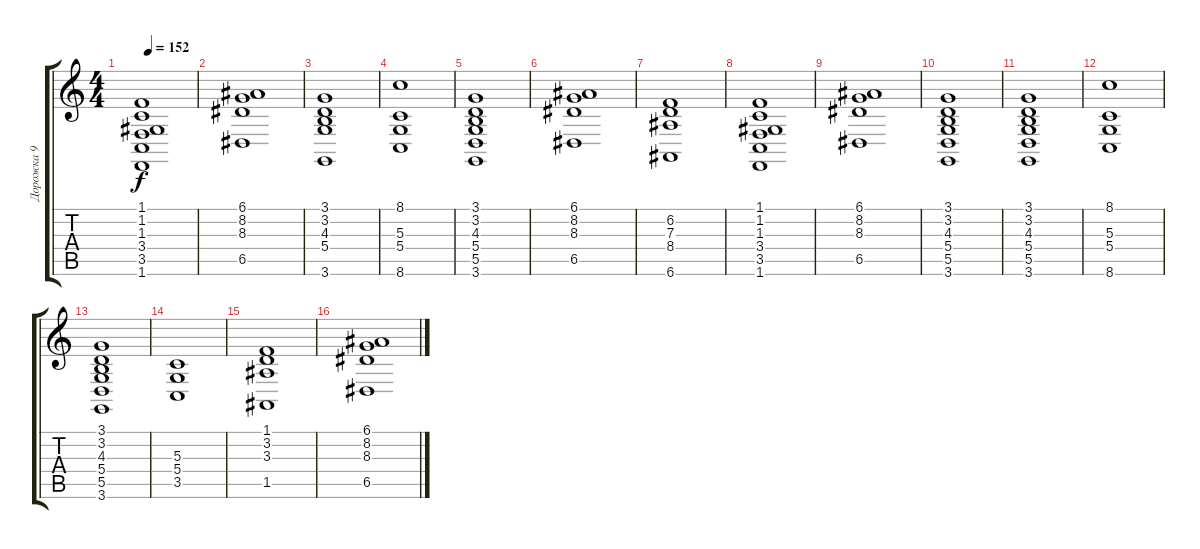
\track ("Дорожка 9" "Дорожка 9") {instrument synthstrings1}
\staff {score tabs}
\tuning (E4 B3 G3 D3 A2 E2) {hide}
\ts (4 4)
\tempo 152
\clef g2
\ks c
(1.1 1.2 1.3 3.4 3.5 1.6).1{dy f} |
(6.1 8.2 8.3 6.5).1 |
(3.1 3.2 4.3 5.4 3.6).1 |
(8.1 5.3 5.4 8.6).1 |
(3.1 3.2 4.3 5.4 5.5 3.6).1 |
(6.1 8.2 8.3 6.5).1 |
(6.2 7.3 8.4 6.6).1 |
(1.1 1.2 1.3 3.4 3.5 1.6).1 |
(6.1 8.2 8.3 6.5).1 |
(3.1 3.2 4.3 5.4 5.5 3.6).1 |
(3.1 3.2 4.3 5.4 5.5 3.6).1 |
(8.1 5.3 5.4 8.6).1 |
(3.1 3.2 4.3 5.4 5.5 3.6).1 |
(5.3 5.4 3.5).1 |
(1.1 3.2 3.3 1.5).1 |
(6.1 8.2 8.3 6.5).1
